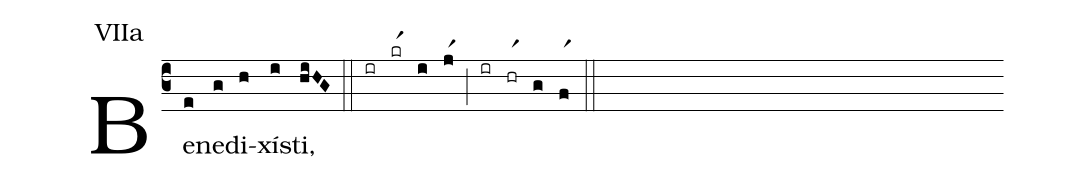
annotation: VIIa;
%%
(c3) Be(e)ne(g)di(h)xí(i)sti,(hiHG) (::) (ir)(krr1)(i)(jr1)(;)(ir)(hrr1)(g)(fr1)(::)
